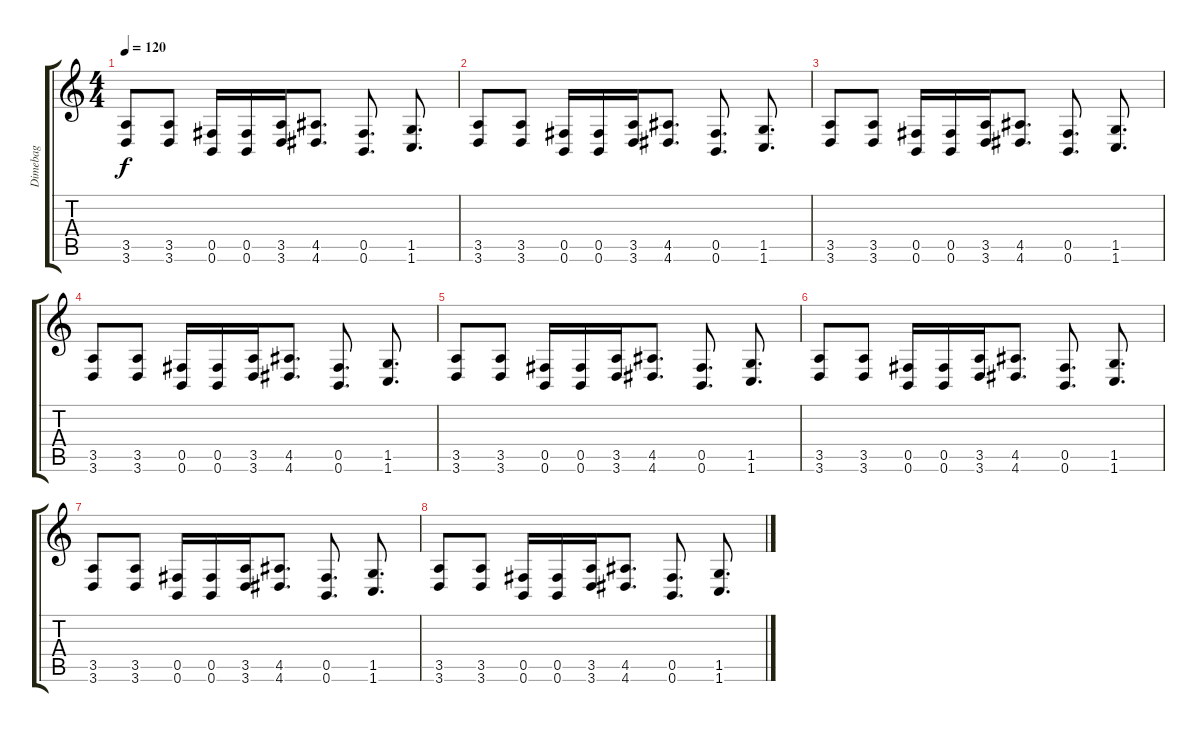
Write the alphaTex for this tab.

\track ("Dimebag" "Dimebag") {instrument overdrivenguitar}
\staff {score tabs}
\tuning (Db4 Ab3 E3 B2 Gb2 B1) {hide}
\ts (4 4)
\tempo 120
\clef g2
\ks c
(3.5 3.6).8{dy f} (3.5 3.6).8 (0.5 0.6).16 (0.5 0.6).16 (3.5 3.6).16 (4.5 4.6).8{d} (0.5 0.6).8{d} (1.5 1.6).8{d} |
(3.5 3.6).8 (3.5 3.6).8 (0.5 0.6).16 (0.5 0.6).16 (3.5 3.6).16 (4.5 4.6).8{d} (0.5 0.6).8{d} (1.5 1.6).8{d} |
(3.5 3.6).8 (3.5 3.6).8 (0.5 0.6).16 (0.5 0.6).16 (3.5 3.6).16 (4.5 4.6).8{d} (0.5 0.6).8{d} (1.5 1.6).8{d} |
(3.5 3.6).8 (3.5 3.6).8 (0.5 0.6).16 (0.5 0.6).16 (3.5 3.6).16 (4.5 4.6).8{d} (0.5 0.6).8{d} (1.5 1.6).8{d} |
(3.5 3.6).8 (3.5 3.6).8 (0.5 0.6).16 (0.5 0.6).16 (3.5 3.6).16 (4.5 4.6).8{d} (0.5 0.6).8{d} (1.5 1.6).8{d} |
(3.5 3.6).8 (3.5 3.6).8 (0.5 0.6).16 (0.5 0.6).16 (3.5 3.6).16 (4.5 4.6).8{d} (0.5 0.6).8{d} (1.5 1.6).8{d} |
(3.5 3.6).8 (3.5 3.6).8 (0.5 0.6).16 (0.5 0.6).16 (3.5 3.6).16 (4.5 4.6).8{d} (0.5 0.6).8{d} (1.5 1.6).8{d} |
(3.5 3.6).8 (3.5 3.6).8 (0.5 0.6).16 (0.5 0.6).16 (3.5 3.6).16 (4.5 4.6).8{d} (0.5 0.6).8{d} (1.5 1.6).8{d}
